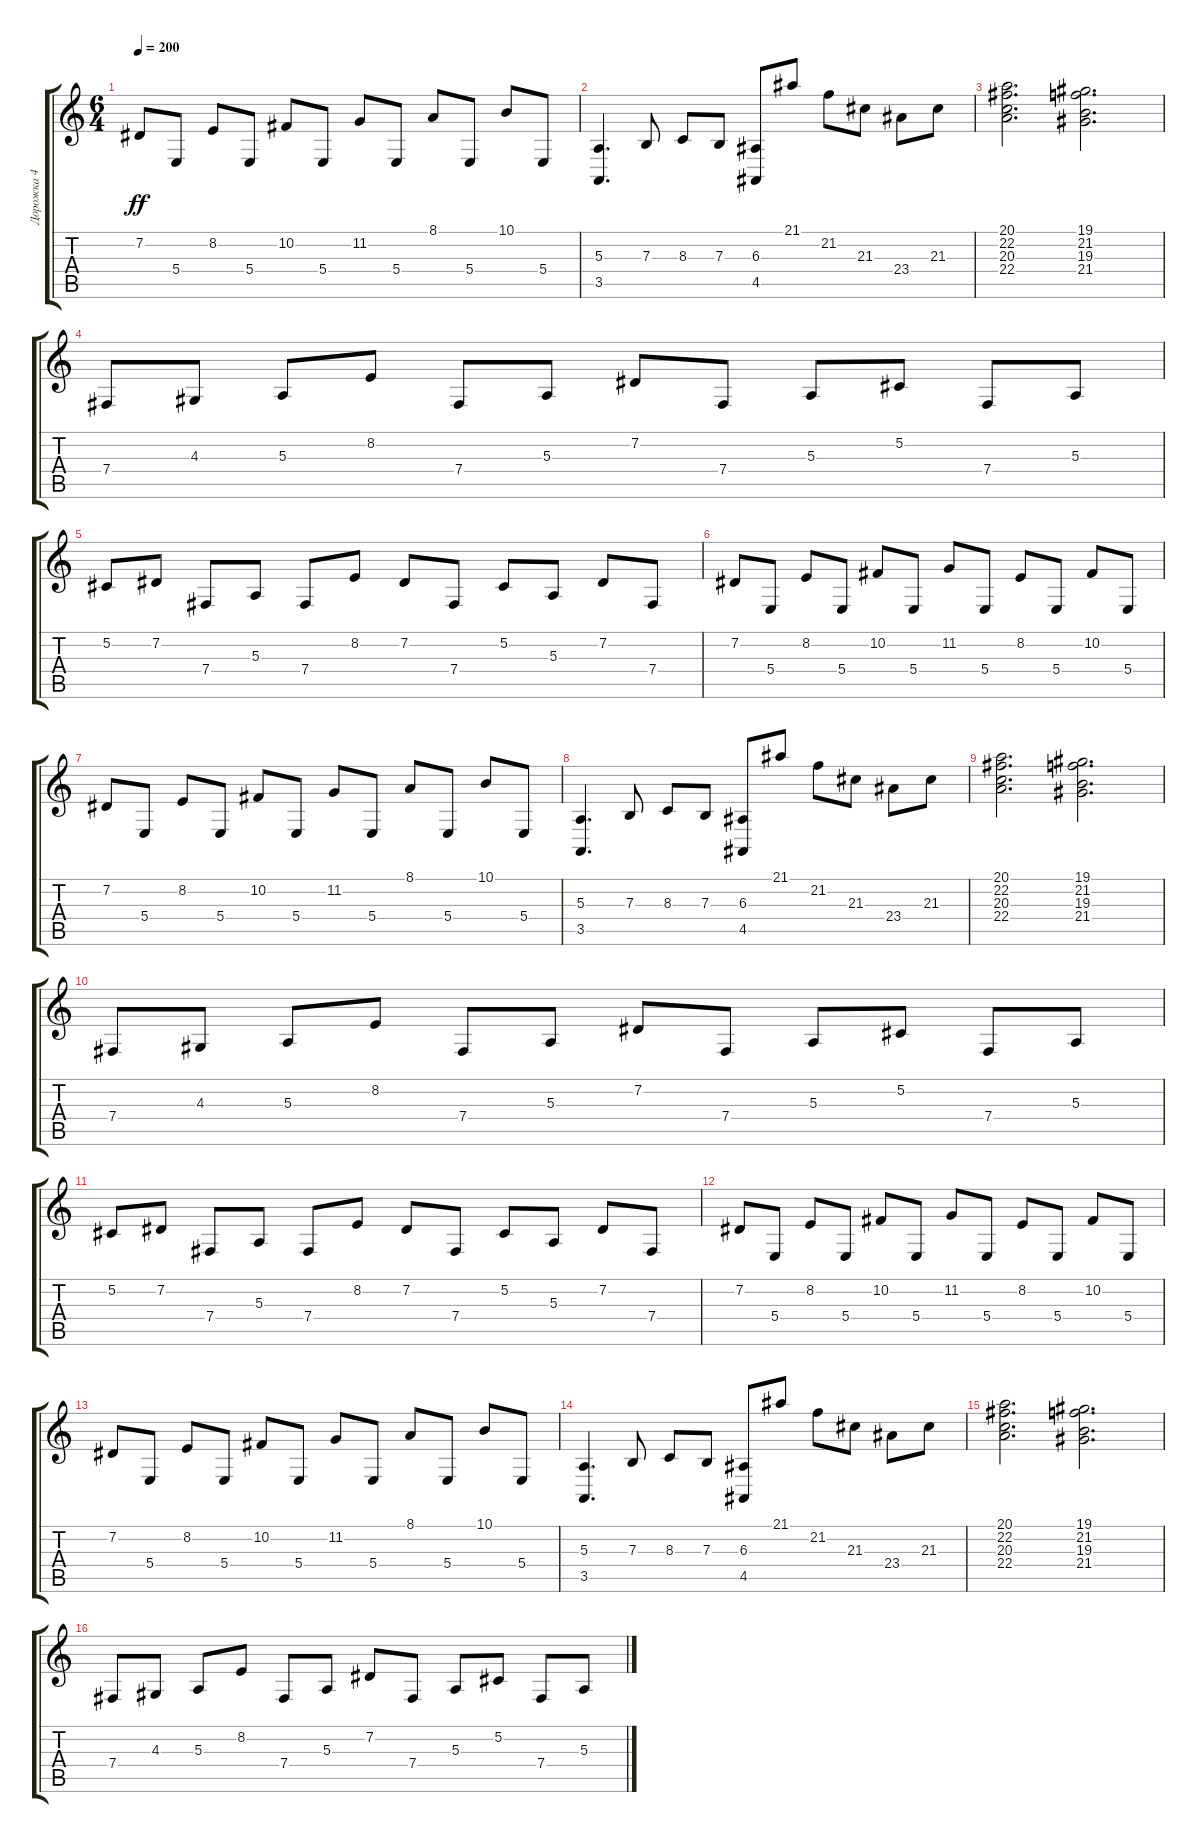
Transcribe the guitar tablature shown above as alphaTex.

\track ("Дорожка 4" "Дорожка 4") {instrument kalimba}
\staff {score tabs}
\tuning (Db4 Ab3 E3 B2 Gb2 B1) {hide}
\ts (6 4)
\tempo 200
\clef g2
\ks c
7.2.8{dy ff} 5.4.8 8.2.8 5.4.8 10.2.8 5.4.8 11.2.8 5.4.8 8.1.8 5.4.8 10.1.8 5.4.8 |
(5.3 3.5).4{d} 7.3.8 8.3.8 7.3.8 (6.3 4.5).8 21.1.8 21.2.8 21.3.8 23.4.8 21.3.8 |
(20.1 22.2 20.3 22.4).2{d} (19.1 21.2 19.3 21.4).2{d} |
7.4.8{instrument acousticgrandpiano} 4.3.8 5.3.8 8.2.8 7.4.8 5.3.8 7.2.8 7.4.8 5.3.8 5.2.8 7.4.8 5.3.8 |
5.2.8 7.2.8 7.4.8 5.3.8 7.4.8 8.2.8 7.2.8 7.4.8 5.2.8 5.3.8 7.2.8 7.4.8 |
7.2.8 5.4.8 8.2.8 5.4.8 10.2.8 5.4.8 11.2.8 5.4.8 8.2.8 5.4.8 10.2.8 5.4.8 |
7.2.8 5.4.8 8.2.8 5.4.8 10.2.8 5.4.8 11.2.8 5.4.8 8.1.8 5.4.8 10.1.8 5.4.8 |
(5.3 3.5).4{d} 7.3.8 8.3.8 7.3.8 (6.3 4.5).8 21.1.8 21.2.8 21.3.8 23.4.8 21.3.8 |
(20.1 22.2 20.3 22.4).2{d} (19.1 21.2 19.3 21.4).2{d} |
7.4.8{instrument acousticgrandpiano} 4.3.8 5.3.8 8.2.8 7.4.8 5.3.8 7.2.8 7.4.8 5.3.8 5.2.8 7.4.8 5.3.8 |
5.2.8 7.2.8 7.4.8 5.3.8 7.4.8 8.2.8 7.2.8 7.4.8 5.2.8 5.3.8 7.2.8 7.4.8 |
7.2.8 5.4.8 8.2.8 5.4.8 10.2.8 5.4.8 11.2.8 5.4.8 8.2.8 5.4.8 10.2.8 5.4.8 |
7.2.8 5.4.8 8.2.8 5.4.8 10.2.8 5.4.8 11.2.8 5.4.8 8.1.8 5.4.8 10.1.8 5.4.8 |
(5.3 3.5).4{d} 7.3.8 8.3.8 7.3.8 (6.3 4.5).8 21.1.8 21.2.8 21.3.8 23.4.8 21.3.8 |
(20.1 22.2 20.3 22.4).2{d} (19.1 21.2 19.3 21.4).2{d} |
7.4.8{instrument acousticgrandpiano} 4.3.8 5.3.8 8.2.8 7.4.8 5.3.8 7.2.8 7.4.8 5.3.8 5.2.8 7.4.8 5.3.8
